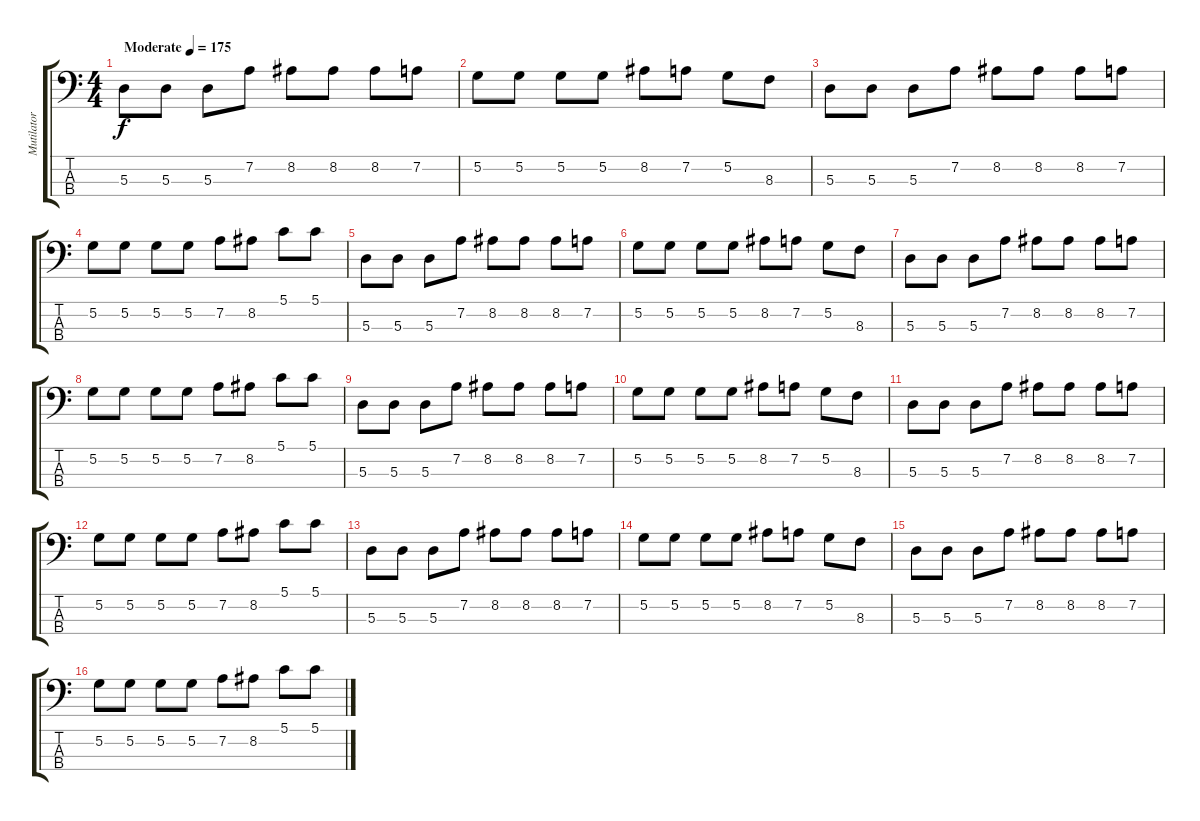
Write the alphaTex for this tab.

\track ("Mutilator" "Mutilator") {instrument electricbassfinger}
\staff {score tabs}
\tuning (G2 D2 A1 E1) {hide}
\ts (4 4)
\tempo (175 "Moderate")
\clef f4
\ks c
5.3.8{dy f instrument electricbassfinger} 5.3.8 5.3.8 7.2.8 8.2.8 8.2.8 8.2.8 7.2.8 |
5.2.8 5.2.8 5.2.8 5.2.8 8.2.8 7.2.8 5.2.8 8.3.8 |
5.3.8 5.3.8 5.3.8 7.2.8 8.2.8 8.2.8 8.2.8 7.2.8 |
5.2.8 5.2.8 5.2.8 5.2.8 7.2.8 8.2.8 5.1.8 5.1.8 |
5.3.8 5.3.8 5.3.8 7.2.8 8.2.8 8.2.8 8.2.8 7.2.8 |
5.2.8 5.2.8 5.2.8 5.2.8 8.2.8 7.2.8 5.2.8 8.3.8 |
5.3.8 5.3.8 5.3.8 7.2.8 8.2.8 8.2.8 8.2.8 7.2.8 |
5.2.8 5.2.8 5.2.8 5.2.8 7.2.8 8.2.8 5.1.8 5.1.8 |
5.3.8 5.3.8 5.3.8 7.2.8 8.2.8 8.2.8 8.2.8 7.2.8 |
5.2.8 5.2.8 5.2.8 5.2.8 8.2.8 7.2.8 5.2.8 8.3.8 |
5.3.8 5.3.8 5.3.8 7.2.8 8.2.8 8.2.8 8.2.8 7.2.8 |
5.2.8 5.2.8 5.2.8 5.2.8 7.2.8 8.2.8 5.1.8 5.1.8 |
5.3.8 5.3.8 5.3.8 7.2.8 8.2.8 8.2.8 8.2.8 7.2.8 |
5.2.8 5.2.8 5.2.8 5.2.8 8.2.8 7.2.8 5.2.8 8.3.8 |
5.3.8 5.3.8 5.3.8 7.2.8 8.2.8 8.2.8 8.2.8 7.2.8 |
5.2.8 5.2.8 5.2.8 5.2.8 7.2.8 8.2.8 5.1.8 5.1.8
